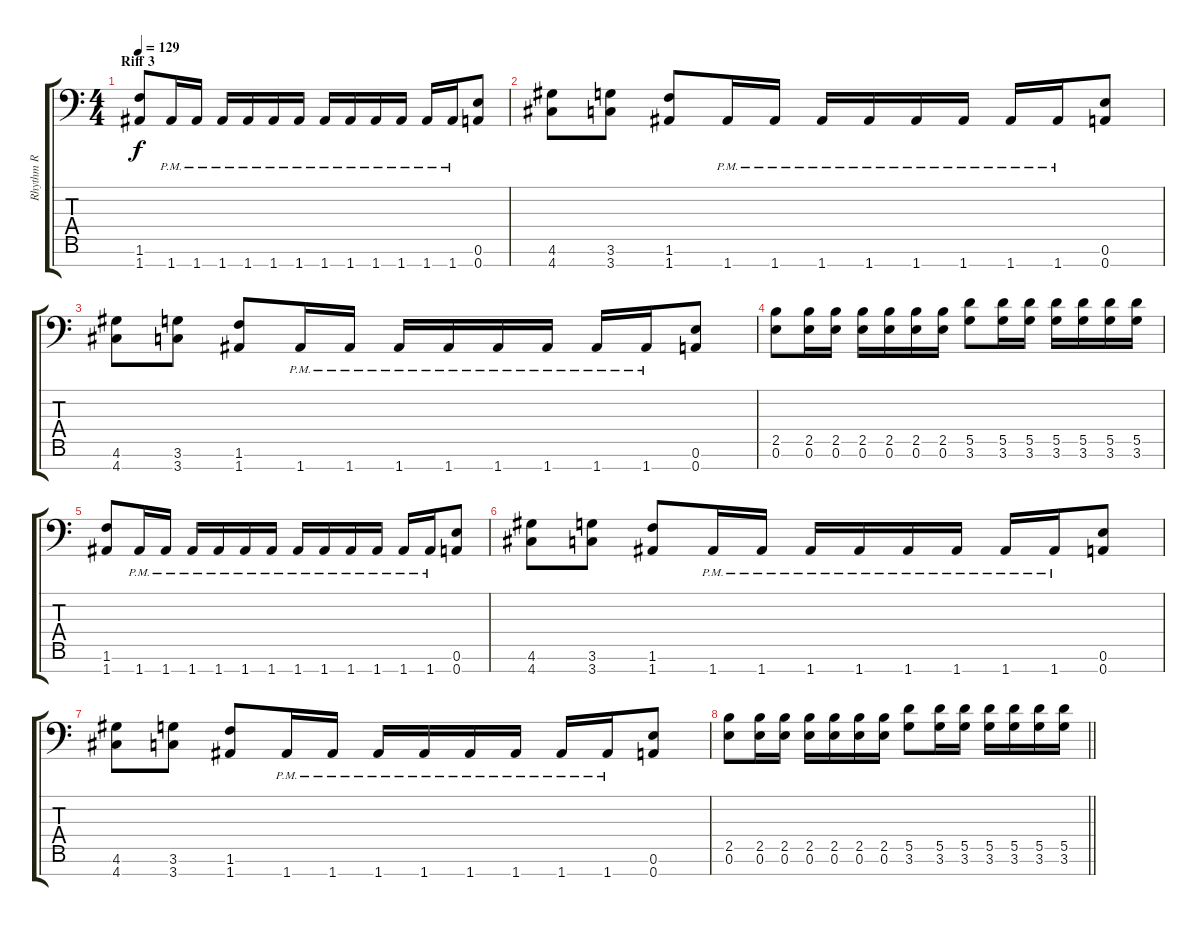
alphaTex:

\track ("Rhythm R" "Rhythm R") {instrument overdrivenguitar}
\staff {score tabs}
\tuning (E4 B3 G3 D3 A2 E2 A1) {hide}
\ts (4 4)
\section ("" "Riff 3")
\tempo 129
\clef f4
\ks c
(1.6 1.7).8{dy f} 1.7{pm}.16 1.7{pm}.16 1.7{pm}.16 1.7{pm}.16 1.7{pm}.16 1.7{pm}.16 1.7{pm}.16 1.7{pm}.16 1.7{pm}.16 1.7{pm}.16 1.7{pm}.16 1.7{pm}.16 (0.6 0.7).8 |
(4.6 4.7).8 (3.6 3.7).8 (1.6 1.7).8 1.7{pm}.16 1.7{pm}.16 1.7{pm}.16 1.7{pm}.16 1.7{pm}.16 1.7{pm}.16 1.7{pm}.16 1.7{pm}.16 (0.6 0.7).8 |
(4.6 4.7).8 (3.6 3.7).8 (1.6 1.7).8 1.7{pm}.16 1.7{pm}.16 1.7{pm}.16 1.7{pm}.16 1.7{pm}.16 1.7{pm}.16 1.7{pm}.16 1.7{pm}.16 (0.6 0.7).8 |
(2.5 0.6).8 (2.5 0.6).16 (2.5 0.6).16 (2.5 0.6).16 (2.5 0.6).16 (2.5 0.6).16 (2.5 0.6).16 (5.5 3.6).8 (5.5 3.6).16 (5.5 3.6).16 (5.5 3.6).16 (5.5 3.6).16 (5.5 3.6).16 (5.5 3.6).16 |
(1.6 1.7).8 1.7{pm}.16 1.7{pm}.16 1.7{pm}.16 1.7{pm}.16 1.7{pm}.16 1.7{pm}.16 1.7{pm}.16 1.7{pm}.16 1.7{pm}.16 1.7{pm}.16 1.7{pm}.16 1.7{pm}.16 (0.6 0.7).8 |
(4.6 4.7).8 (3.6 3.7).8 (1.6 1.7).8 1.7{pm}.16 1.7{pm}.16 1.7{pm}.16 1.7{pm}.16 1.7{pm}.16 1.7{pm}.16 1.7{pm}.16 1.7{pm}.16 (0.6 0.7).8 |
(4.6 4.7).8 (3.6 3.7).8 (1.6 1.7).8 1.7{pm}.16 1.7{pm}.16 1.7{pm}.16 1.7{pm}.16 1.7{pm}.16 1.7{pm}.16 1.7{pm}.16 1.7{pm}.16 (0.6 0.7).8 |
\barLineRight lightlight
(2.5 0.6).8 (2.5 0.6).16 (2.5 0.6).16 (2.5 0.6).16 (2.5 0.6).16 (2.5 0.6).16 (2.5 0.6).16 (5.5 3.6).8 (5.5 3.6).16 (5.5 3.6).16 (5.5 3.6).16 (5.5 3.6).16 (5.5 3.6).16 (5.5 3.6).16
